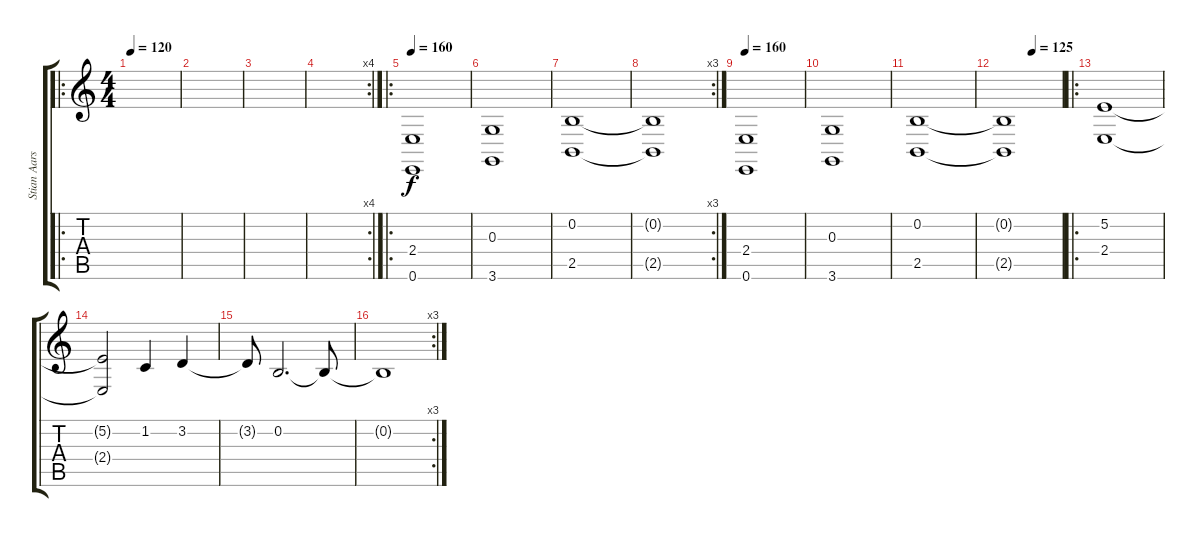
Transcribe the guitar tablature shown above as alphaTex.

\track ("Stian Aarstad" "Stian Aars") {instrument synthstrings1}
\staff {score tabs}
\tuning (E4 B3 G3 D3 A2 E2) {hide}
\ro
\ts (4 4)
\tempo 120
\clef g2
\ks c
|
|
|
\rc 4
|
\ro
\tempo 160
(2.4 0.6).1 |
(0.3 3.6).1 |
(0.2 2.5).1 |
\rc 3
(0.2{t} 2.5{t}).1 |
\tempo 160
(2.4 0.6).1 |
(0.3 3.6).1 |
(0.2 2.5).1 |
\tempo (125 0.5)
(0.2{t} 2.5{t}).1 |
\ro
(5.2 2.4).1 |
(5.2{t} 2.4{t}).2 1.2.4 3.2.4 |
3.2{t}.8 0.2.2{d} 0.2{t}.8 |
\rc 3
0.2{t}.1
